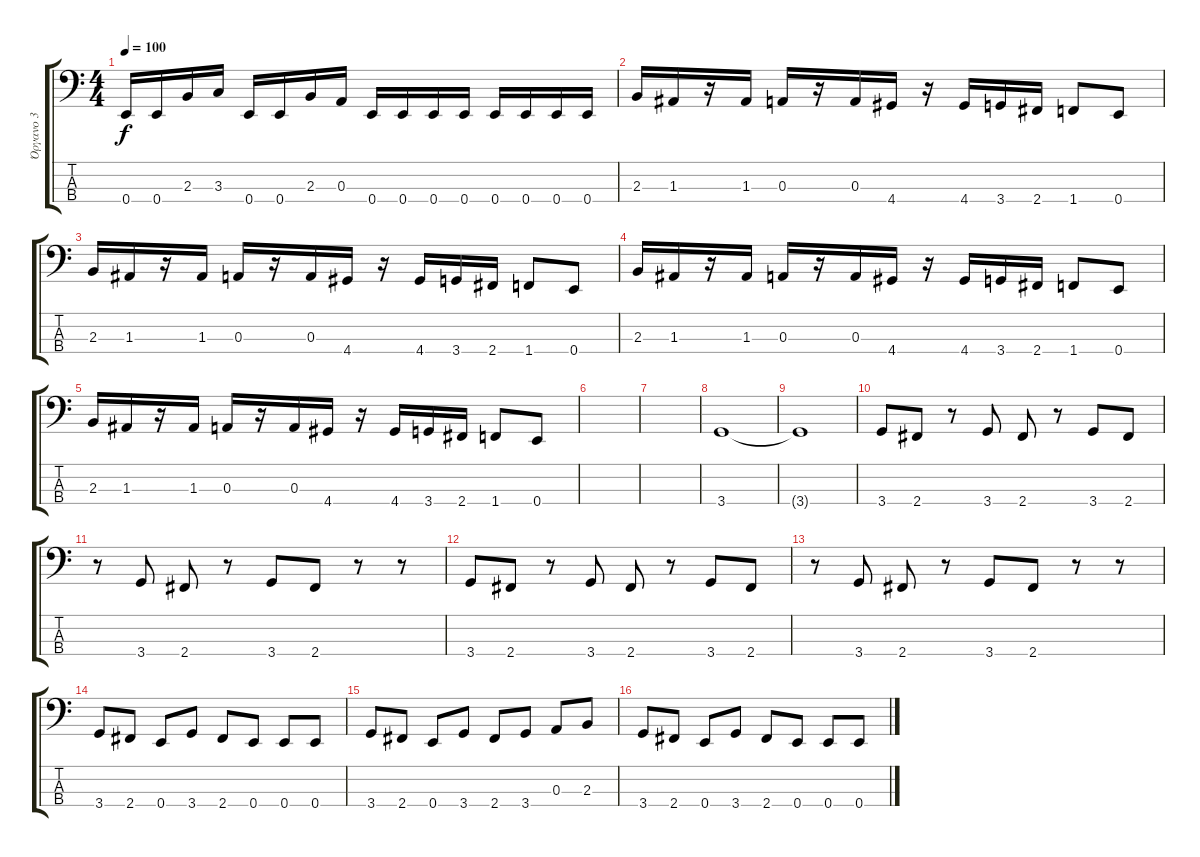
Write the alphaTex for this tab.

\track ("Όργανο 3" "Όργανο 3") {instrument electricbassfinger}
\staff {score tabs}
\tuning (G2 D2 A1 E1) {hide}
\ts (4 4)
\tempo 100
\clef f4
\ks c
0.4.16{dy f} 0.4.16 2.3.16 3.3.16 0.4.16 0.4.16 2.3.16 0.3.16 0.4.16 0.4.16 0.4.16 0.4.16 0.4.16 0.4.16 0.4.16 0.4.16 |
2.3.16 1.3.16 r.16 1.3.16 0.3.16 r.16 0.3.16 4.4.16 r.16 4.4.16 3.4.16 2.4.16 1.4.8 0.4.8 |
2.3.16 1.3.16 r.16 1.3.16 0.3.16 r.16 0.3.16 4.4.16 r.16 4.4.16 3.4.16 2.4.16 1.4.8 0.4.8 |
2.3.16 1.3.16 r.16 1.3.16 0.3.16 r.16 0.3.16 4.4.16 r.16 4.4.16 3.4.16 2.4.16 1.4.8 0.4.8 |
2.3.16 1.3.16 r.16 1.3.16 0.3.16 r.16 0.3.16 4.4.16 r.16 4.4.16 3.4.16 2.4.16 1.4.8 0.4.8 |
|
|
3.4.1 |
3.4{t}.1 |
3.4.8 2.4.8 r.8 3.4.8 2.4.8 r.8 3.4.8 2.4.8 |
r.8 3.4.8 2.4.8 r.8 3.4.8 2.4.8 r.8 r.8 |
3.4.8 2.4.8 r.8 3.4.8 2.4.8 r.8 3.4.8 2.4.8 |
r.8 3.4.8 2.4.8 r.8 3.4.8 2.4.8 r.8 r.8 |
3.4.8 2.4.8 0.4.8 3.4.8 2.4.8 0.4.8 0.4.8 0.4.8 |
3.4.8 2.4.8 0.4.8 3.4.8 2.4.8 3.4.8 0.3.8 2.3.8 |
3.4.8 2.4.8 0.4.8 3.4.8 2.4.8 0.4.8 0.4.8 0.4.8
